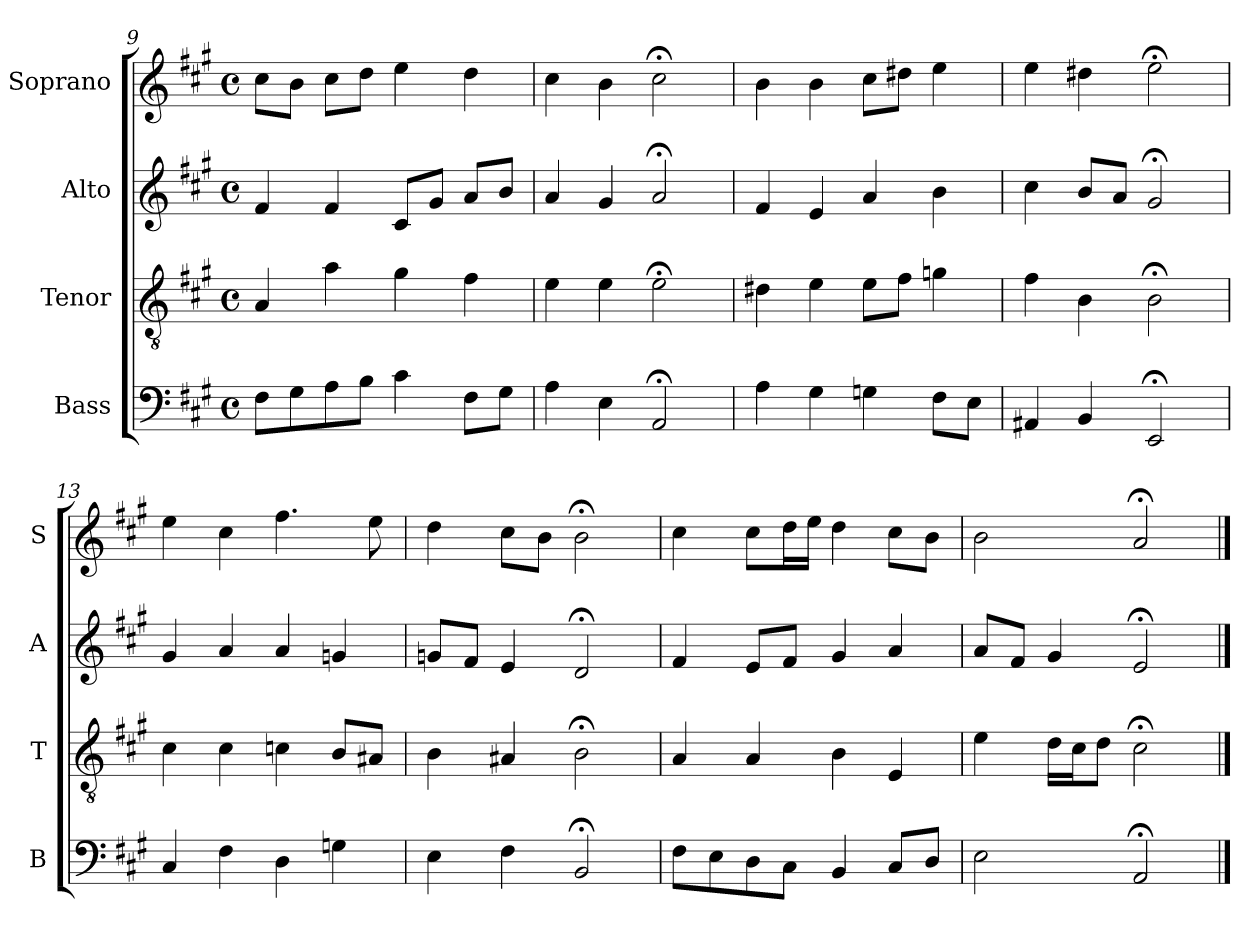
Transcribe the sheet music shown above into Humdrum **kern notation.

**kern	**kern	**kern	**kern
*part4	*part3	*part2	*part1
*staff4	*staff3	*staff2	*staff1
*I"Bass	*I"Tenor	*I"Alto	*I"Soprano
*I'B	*I'T	*I'A	*I'S
*clefF4	*clefGv2	*clefG2	*clefG2
*k[f#c#g#]	*k[f#c#g#]	*k[f#c#g#]	*k[f#c#g#]
*A:	*A:	*A:	*A:
*M4/4	*M4/4	*M4/4	*M4/4
*met(c)	*met(c)	*met(c)	*met(c)
=9	=9	=9	=9
8F#L	4A	4f#	8cc#L
8G#	.	.	8bJ
8A	4a	4f#	8cc#L
8BJ	.	.	8ddJ
4c#	4g#	8c#L	4ee
.	.	8g#J	.
8F#L	4f#	8aL	4dd
8G#J	.	8bJ	.
=10	=10	=10	=10
4A	4e	4a	4cc#
4E	4e	4g#	4b
2AA;<	2e;<	2a;<	2cc#;<
=11	=11	=11	=11
4A	4d#X	4f#	4b
4G#	4e	4e	4b
4Gn	8eL	4a	8cc#L
.	8f#J	.	8dd#XJ
8F#L	4gn	4b	4ee
8EJ	.	.	.
=12	=12	=12	=12
4AA#X	4f#	4cc#	4ee
4BB	4B	8bL	4dd#X
.	.	8aJ	.
2EE;<	2B;<	2g#;<	2ee;<
=13	=13	=13	=13
4C#	4c#	4g#	4ee
4F#	4c#	4a	4cc#
4Di	4cni	4ai	4.ff#i
4Gn	8BL	4gn	.
.	8A#XJ	.	8ee
=14	=14	=14	=14
4E	4B	8gnL	4dd
.	.	8f#J	.
4F#i	4A#Xi	4ei	8cc#iL
.	.	.	8bJ
2BB;<	2B;<	2d;<	2b;<
=15	=15	=15	=15
8F#L	4A	4f#	4cc#
8E	.	.	.
8D	4A	8eL	8cc#L
8C#J	.	8f#J	16ddL
.	.	.	16eeJJ
4BB	4B	4g#	4dd
8C#L	4E	4a	8cc#L
8DJ	.	.	8bJ
=16	=16	=16	=16
2E	4e	8aL	2b
.	.	8f#J	.
.	16dLL	4g#	.
.	16c#J	.	.
.	8dJ	.	.
2AA;<	2c#;<	2e;<	2a;<
==	==	==	==
*-	*-	*-	*-
